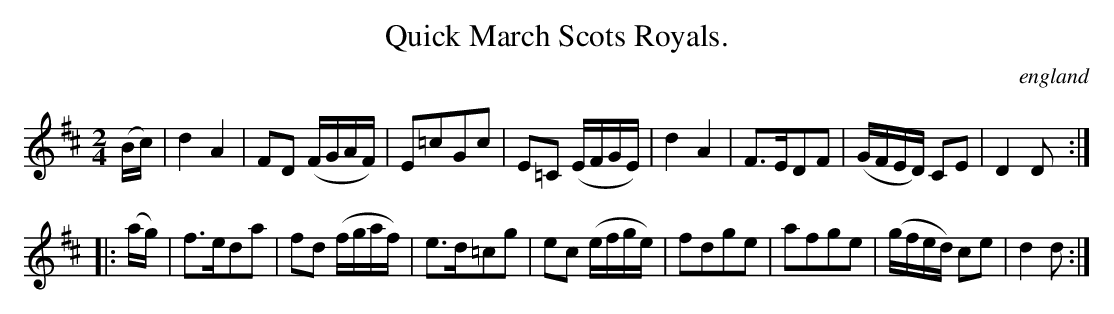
X:1
T:Quick March Scots Royals.
O:england
M:2/4
L:1/8
K:D
(B/c/)|d2 A2|FD (F/G/A/F/)| E=cGc       |E=C (E/F/G/E/)|\
d2 A2|F>EDF        |(G/F/E/D/) CE|D2   D       ::
(a/g/)|f>eda|fd (f/g/a/f/)| e>d=cg      |ec  (e/f/g/e/)|\
fdge |afge         |(g/f/e/d/) ce|d2   d       :|
